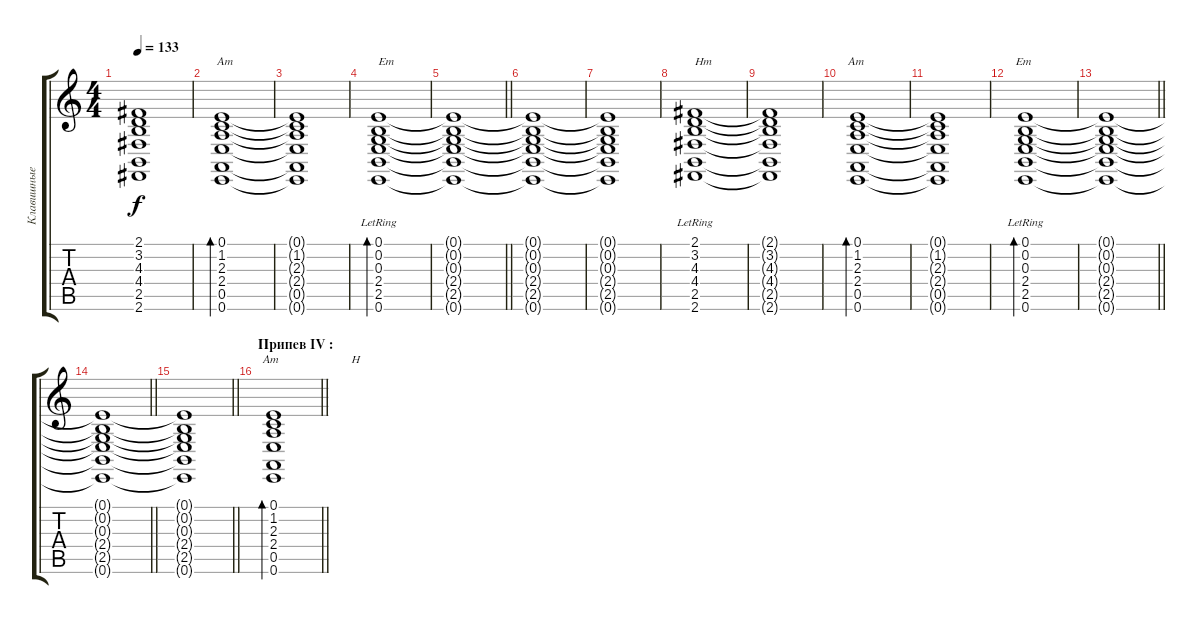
\track ("Клавишные 2" "Клавишные ") {instrument pad2warm}
\staff {score tabs}
\tuning (E4 B3 G3 D3 A2 E2) {hide}
\ts (4 4)
\tempo 133
\clef g2
\ks c
(2.1{t} 3.2{t} 4.3{t} 4.4{t} 2.5{t} 2.6{t}).1{txt "                          Am" dy f} |
(0.1 1.2 2.3 2.4 0.5 0.6).1{bd 30} |
(0.1{t} 1.2{t} 2.3{t} 2.4{t} 0.5{t} 0.6{t}).1 |
(0.1{lr} 0.2{lr} 0.3{lr} 2.4{lr} 2.5{lr} 0.6{lr}).1{bd 30 txt "Em"} |
\barLineRight lightlight
(0.1{t} 0.2{t} 0.3{t} 2.4{t} 2.5{t} 0.6{t}).1 |
(0.1{t} 0.2{t} 0.3{t} 2.4{t} 2.5{t} 0.6{t}).1 |
(0.1{t} 0.2{t} 0.3{t} 2.4{t} 2.5{t} 0.6{t}).1 |
(2.1{lr} 3.2{lr} 4.3 4.4{lr} 2.5 2.6).1{txt "Hm"} |
(2.1{t} 3.2{t} 4.3{t} 4.4{t} 2.5{t} 2.6{t}).1{txt "                          Am"} |
(0.1 1.2 2.3 2.4 0.5 0.6).1{bd 30} |
(0.1{t} 1.2{t} 2.3{t} 2.4{t} 0.5{t} 0.6{t}).1{txt "                          Em"} |
(0.1{lr} 0.2{lr} 0.3{lr} 2.4{lr} 2.5{lr} 0.6{lr}).1{bd 30} |
\barLineRight lightlight
(0.1{t} 0.2{t} 0.3{t} 2.4{t} 2.5{t} 0.6{t}).1 |
\barLineRight lightlight
(0.1{t} 0.2{t} 0.3{t} 2.4{t} 2.5{t} 0.6{t}).1 |
\barLineRight lightlight
(0.1{t} 0.2{t} 0.3{t} 2.4{t} 2.5{t} 0.6{t}).1{txt "                          Am"} |
\section ("" "Припев IV :")
\barLineRight lightlight
(0.1 1.2 2.3 2.4 0.5 0.6).1{bd 30 txt "                          H"}
